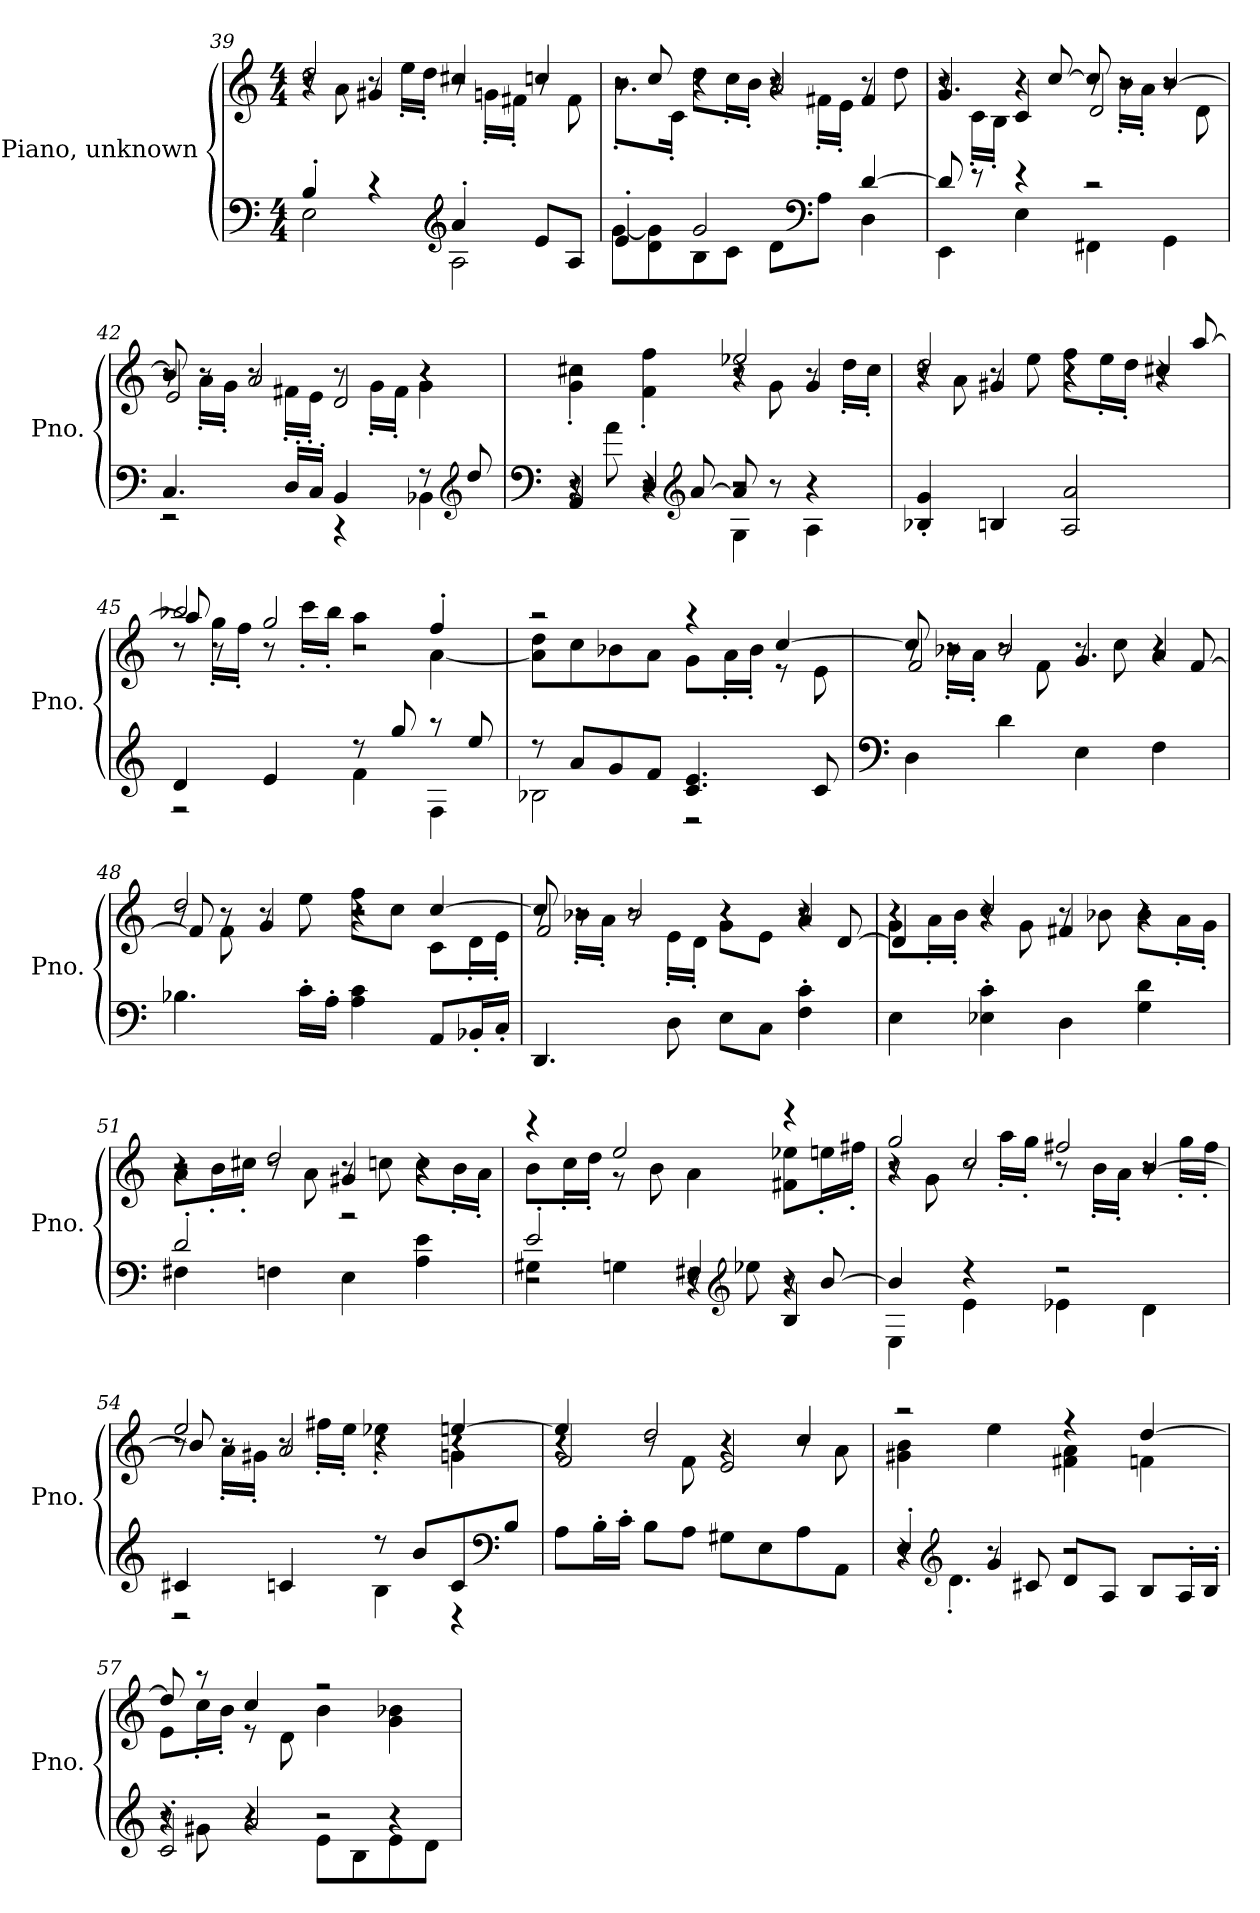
**kern	**kern
*part1	*part1
*staff2	*staff1
*I"Piano, unknown	*
*I'Pno.	*
*clefF4	*clefG2
*k[]	*k[]
*M4/4	*M4/4
=39	=39
*^	*^
*	*	*	*^
4B'/	2E\	2dd/	8r	4r
.	.	.	8a\	.
4r	.	.	8r	4g#X/
.	.	.	16ee'\LL	.
.	.	.	16dd'\JJ	.
*clefG2	*	*	*	*
4a'/	2A\	4cc#X/	8r	2r
.	.	.	16gn'\LL	.
.	.	.	16f#X'\JJ	.
8e/L	.	4ccn/	8r	.
8A/J	.	.	8f#\	.
=40	=40	=40	=40	=40
4e'/	[8g\L	8r	8.b'\L	2r
.	8d\ 8g\]	8cc/	.	.
.	.	.	16c'\Jk	.
2g/	8B\	4r	8dd\L	.
.	8c\J	.	16cc'\L	.
.	.	.	16b'\JJ	.
.	8d\L	2a/	8r	4r
*clefF4	*	*	*	*
.	8A\J	.	16f#X'\LL	.
.	.	.	16e'\JJ	.
[4d/	4D\	.	8r	4f#/
.	.	.	8dd\	.
!!LO:LB:g=z	!!	!!
=41	=41	=41	=41	=41
8d/]	4EE\	4.g/	8r	4r
8r	.	.	16c'\LL	.
.	.	.	16B'\JJ	.
4r	4E\	.	4r	4c/
.	.	[8cc/	.	.
2r	4FF#X\	8cc/]	8r	2d/
.	.	8r	16b'\LL	.
.	.	.	16a'\JJ	.
.	4GG\	[4b/	8r	.
.	.	.	8d\	.
=42	=42	=42	=42	=42
4.C/	2r	8b/]	8r	2e/
.	.	8r	16a'\LL	.
.	.	.	16g'\JJ	.
.	.	2a/	8r	.
16D'/LL	.	.	16f#X'\LL	.
16C'/JJ	.	.	16e'\JJ	.
4BB/	4r	.	8r	2d/
.	.	.	16g'\LL	.
.	.	.	16f#'\JJ	.
8r	4BB-X\	4r	4g\	.
*clefG2	*	*	*	*
8dd/	.	.	.	.
*v	*v	*	*	*
=43	=43	=43	=43
*clefF4	*	*	*
*^	*	*	*
*	*^	*	*	*
4r	8r	4AA/	2r	4g\' 4cc#X\'	2r
.	8a\	.	.	.	.
8r	4r	4D/	.	4f\' 4ff\'	.
*clefG2	*	*	*	*	*
[8a/	.	.	.	.	.
8a/]	4G\	2r	2ee-X/	8r	4r
8r	.	.	.	8g\	.
4r	4A\	.	.	8r	4g/
.	.	.	.	16dd'\LL	.
.	.	.	.	16cc#'\JJ	.
*v	*v	*v	*	*	*
!!LO:LB:g=z	!!	!!
=44	=44	=44	=44
4B-X/' 4g/'	2dd/	8r	4r
.	.	8a\	.
4Bn/	.	8r	4g#X/
.	.	8ee\	.
2A/ 2a/	4r	8ff\L	4r
.	.	16ee'\L	.
.	.	16dd'\JJ	.
.	4cc#X/	4r	8r
.	.	.	[8aa/
=45	=45	=45	=45
*^	*	*	*
4d/	2r	2bb-X/	8r	8aa/]
.	.	.	16gg'\LL	8r
.	.	.	16ff'\JJ	.
4e/	.	.	8r	2gg/
.	.	.	16ccc'\LL	.
.	.	.	16bb-'\JJ	.
8r	4f\	2r	4aa\	.
8gg/	.	.	.	.
8r	4F\	.	[4a\	4ff'/
8ee/	.	.	.	.
*	*	*	*v	*v
=46	=46	=46	=46
8r	2B-X\	2r	8a\] 8dd\L
8a/L	.	.	8cc\
8g/	.	.	8b-X\
8f/J	.	.	8a\J
4.c/ 4.e/	2r	4r	8g\L
.	.	.	16a'\L
.	.	.	16b-'\JJ
.	.	[4cc/	8r
8c/	.	.	8e\
*v	*v	*	*
*	*v	*v
!!LO:LB:g=z
=47	=47
*clefF4	*
*	*^
*	*	*^
4D\	8cc/]	8r	2f/
.	8r	16b-X'\LL	.
.	.	16a'\JJ	.
4d\	2b-/	8r	.
.	.	8f\	.
4E\	.	8r	4.g/
.	.	8cc\	.
4F\	4a/	4r	.
.	.	.	[8f/
=48	=48	=48	=48
4.B-X\	2dd/	8r	8f/]
.	.	8f\	8r
.	.	8r	4g/
16c'\LL	.	8ee\	.
16A'\JJ	.	.	.
4A\ 4c\	4r	8ff\L	2r
.	.	8cc\J	.
8AA/L	[4cc/	8c\L	.
16BB-X'/L	.	16d'\L	.
16C'/JJ	.	16e'\JJ	.
=49	=49	=49	=49
4.DD/	8cc/]	8r	2f/
.	8r	16b-X'\LL	.
.	.	16a'\JJ	.
.	2b-/	8r	.
8D\	.	16e'\LL	.
.	.	16d'\JJ	.
8E\L	.	8g\L	4r
8C\J	.	8e\J	.
4F\' 4c\'	4a/	4r	8r
.	.	.	[8d/
!!LO:LB:g=z	!!	!!
=50	=50	=50	=50
4E\	4r	8g\L	4d/]
.	.	16a'\L	.
.	.	16b'\JJ	.
4E-X\' 4c\'	2cc/	8r	4r
.	.	8g\	.
4D\	.	8r	4f#X/
.	.	8b-X\	.
4G\ 4d\	4r	8b-\L	4r
.	.	16a'\L	.
.	.	16g'\JJ	.
=51	=51	=51	=51
*^	*	*	*
2d'/	4F#X\	4r	8a\L	2r
.	.	.	16b'\L	.
.	.	.	16cc#X'\JJ	.
.	4Fn\	2dd/	8r	.
.	.	.	8a\	.
2r	4E\	.	8r	4g#X/
.	.	.	8ccn\	.
.	4A\ 4e\	4r	8cc\L	4r
.	.	.	16b'\L	.
.	.	.	16a'\JJ	.
*	*	*	*v	*v
=52	=52	=52	=52
*	*^	*	*
2r	4G#X\	2e'/	4r	8b\L
.	.	.	.	16cc'\L
.	.	.	.	16dd'\JJ
.	4Gn\	.	2ee/	8r
.	.	.	.	8b\
4r	8r	4F#X/	.	4a\
*clefG2	*	*	*	*
.	8ee-X\	.	.	.
8r	4r	4B/	4r	8f#X\ 8ee-X\L
[8b/	.	.	.	16een'\L
.	.	.	.	16ff#X'\JJ
*	*v	*v	*	*
!!LO:LB:g=z
=53	=53	=53	=53
*	*	*	*^
4b/]	4E\	2gg/	8r	4r
.	.	.	8g\	.
4r	4e\	.	8r	2cc/
.	.	.	16aa'\LL	.
.	.	.	16gg'\JJ	.
2r	4e-X\	2ff#X/	8r	.
.	.	.	16b'\LL	.
.	.	.	16a'\JJ	.
.	4d\	.	8r	[4b/
.	.	.	16gg'\LL	.
.	.	.	16ff#'\JJ	.
=54	=54	=54	=54	=54
4c#X/	2r	2ee/	8r	8b/]
.	.	.	16a'\LL	8r
.	.	.	16g#X'\JJ	.
4cn/	.	.	8r	2a/
.	.	.	16ff#X'\LL	.
.	.	.	16ee'\JJ	.
8r	4B\	4r	4ee-X'\	.
8b/L	.	.	.	.
8c/	4r	[4een/	4gn\	4r
*clefF4	*	*	*	*
8B/J	.	.	.	.
*v	*v	*	*	*
=55	=55	=55	=55
8A\L	4ee/]	4r	2f/
16B'\L	.	.	.
16c'\JJ	.	.	.
8B\L	2dd/	8r	.
8A\J	.	8f\	.
8G#X\L	.	4r	2e/
8E\	.	.	.
8A\	4cc/	8r	.
8AA\J	.	8a\	.
*	*	*v	*v
!!LO:PB:g=z
=56	=56	=56
*^	*	*
*	*^	*	*
4r	8r	4E'/	2r	4g#X\ 4b\
*clefG2	*	*	*	*
.	4.d'\	.	.	.
4g/	.	8r	.	4ee\
.	.	8c#X/	.	.
2r	2r	8d/L	4r	4f#X\ 4a\
.	.	8A/J	.	.
.	.	8B/L	[4dd/	4fn\
.	.	16A'/L	.	.
.	.	16B'/JJ	.	.
=57	=57	=57	=57	=57
4r	8r	2c'/	8dd/]	8e\L
.	8g#X\	.	8r	16cc'\L
.	.	.	.	16b'\JJ
2a/	4r	.	4cc/	8r
.	.	.	.	8d\
.	8e\L	2r	2r	4b\
.	8B\	.	.	.
4r	8e\	.	.	4g\ 4b-X\
.	8d\J	.	.	.
*v	*v	*v	*	*
*	*v	*v
=	=
*-	*-
